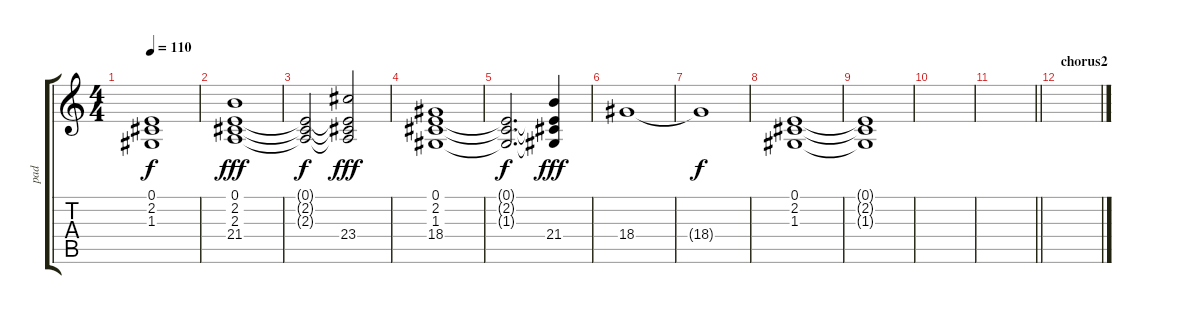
\track ("pad" "pad") {instrument pad6metallic}
\staff {score tabs}
\tuning (E4 B3 G3 D3 A2 E2) {hide}
\ts (4 4)
\tempo 110
\clef g2
\ks c
(0.1{t} 2.2{t} 1.3{t}).1{dy f} |
(0.1 2.2 2.3 21.4).1{dy fff} |
(0.1{t} 2.2{t} 2.3{t}).2{dy f} (0.1{t} 2.2{t} 2.3{t} 23.4).2{dy fff} |
(0.1 2.2 1.3 18.4).1 |
(0.1{t} 2.2{t} 1.3{t}).2{d dy f} (0.1{t} 2.2{t} 1.3{t} 21.4).4{dy fff} |
18.4.1 |
18.4{t}.1{dy f} |
(0.1 2.2 1.3).1 |
(0.1{t} 2.2{t} 1.3{t}).1 |
|
\barLineRight lightlight
|
\section ("" "chorus2")
